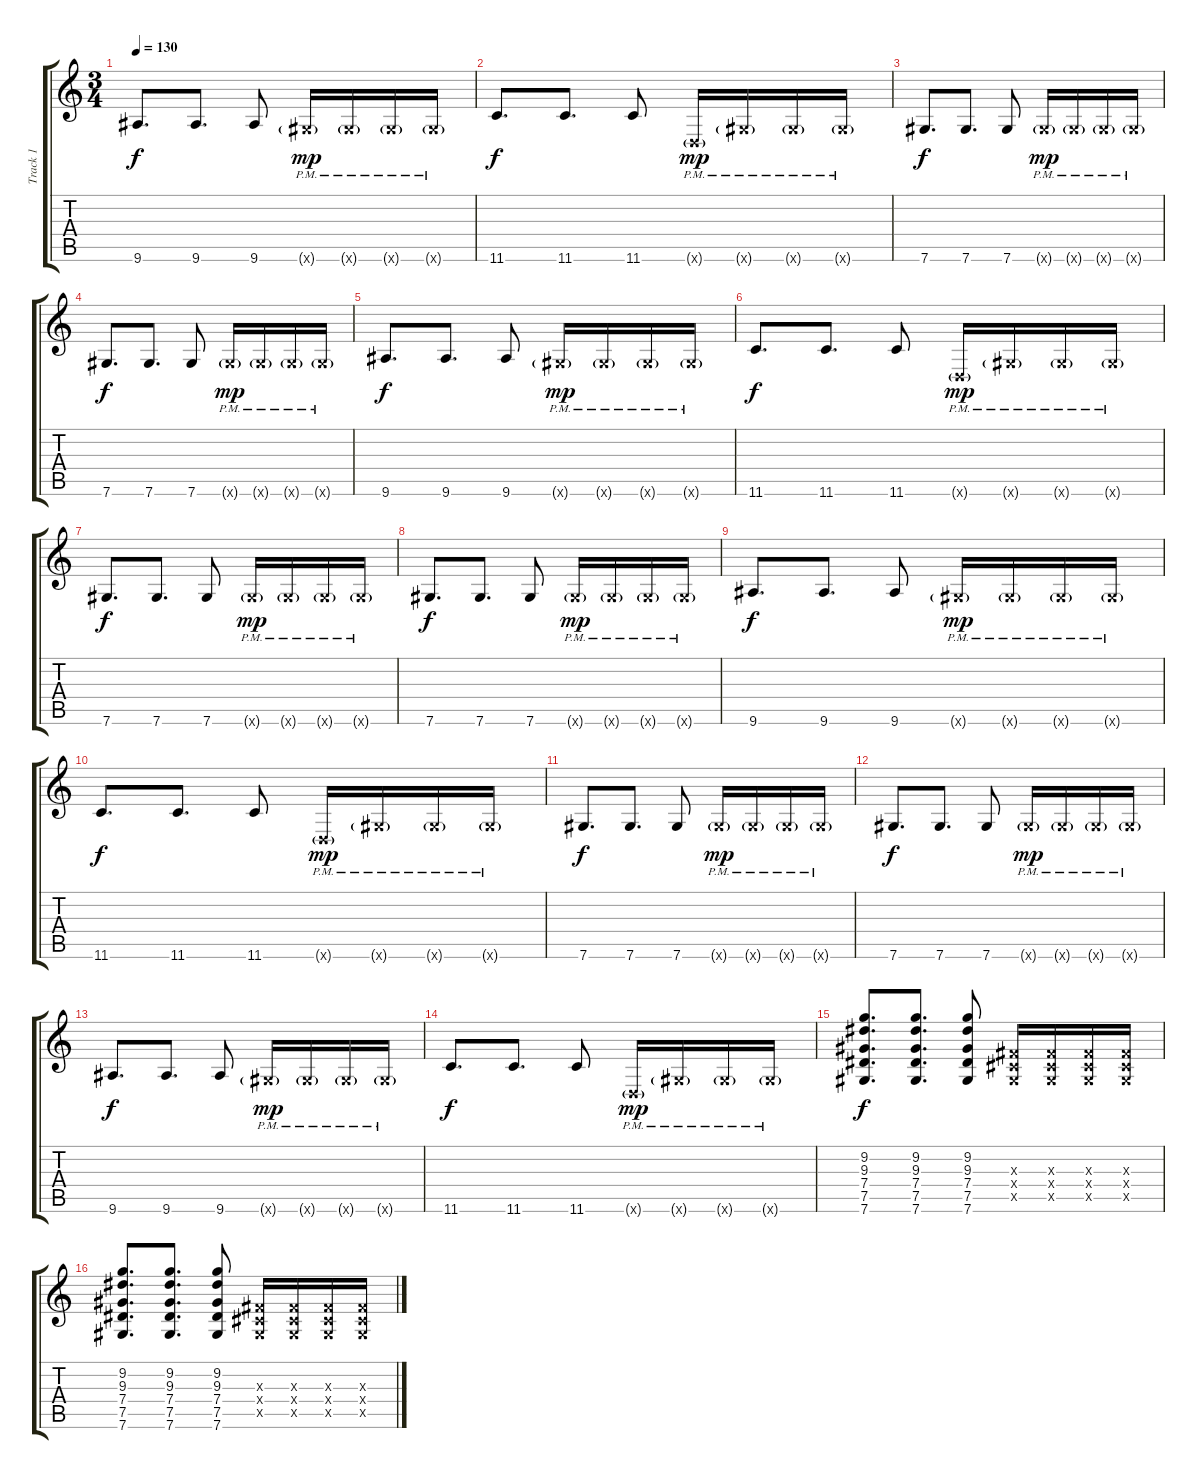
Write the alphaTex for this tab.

\track ("Track 1" "Track 1") {instrument acousticguitarsteel}
\staff {score tabs}
\tuning (Eb4 Bb3 Gb3 Db3 Ab2 Db2) {hide}
\ts (3 4)
\tempo 130
\clef g2
\ks c
9.6.8{d dy f} 9.6.8{d} 9.6.8 7.6{g pm x}.16{dy mp} 7.6{g pm x}.16 7.6{g pm x}.16 7.6{g pm x}.16 |
11.6.8{d dy f} 11.6.8{d} 11.6.8 1.6{g pm x}.16{dy mp} 7.6{g pm x}.16 7.6{g pm x}.16 7.6{g pm x}.16 |
7.6.8{d dy f} 7.6.8{d} 7.6.8 7.6{g pm x}.16{dy mp} 7.6{g pm x}.16 7.6{g pm x}.16 7.6{g pm x}.16 |
7.6.8{d dy f} 7.6.8{d} 7.6.8 7.6{g pm x}.16{dy mp} 7.6{g pm x}.16 7.6{g pm x}.16 7.6{g pm x}.16 |
9.6.8{d dy f} 9.6.8{d} 9.6.8 7.6{g pm x}.16{dy mp} 7.6{g pm x}.16 7.6{g pm x}.16 7.6{g pm x}.16 |
11.6.8{d dy f} 11.6.8{d} 11.6.8 1.6{g pm x}.16{dy mp} 7.6{g pm x}.16 7.6{g pm x}.16 7.6{g pm x}.16 |
7.6.8{d dy f} 7.6.8{d} 7.6.8 7.6{g pm x}.16{dy mp} 7.6{g pm x}.16 7.6{g pm x}.16 7.6{g pm x}.16 |
7.6.8{d dy f} 7.6.8{d} 7.6.8 7.6{g pm x}.16{dy mp} 7.6{g pm x}.16 7.6{g pm x}.16 7.6{g pm x}.16 |
9.6.8{d dy f} 9.6.8{d} 9.6.8 7.6{g pm x}.16{dy mp} 7.6{g pm x}.16 7.6{g pm x}.16 7.6{g pm x}.16 |
11.6.8{d dy f} 11.6.8{d} 11.6.8 1.6{g pm x}.16{dy mp} 7.6{g pm x}.16 7.6{g pm x}.16 7.6{g pm x}.16 |
7.6.8{d dy f} 7.6.8{d} 7.6.8 7.6{g pm x}.16{dy mp} 7.6{g pm x}.16 7.6{g pm x}.16 7.6{g pm x}.16 |
7.6.8{d dy f} 7.6.8{d} 7.6.8 7.6{g pm x}.16{dy mp} 7.6{g pm x}.16 7.6{g pm x}.16 7.6{g pm x}.16 |
9.6.8{d dy f} 9.6.8{d} 9.6.8 7.6{g pm x}.16{dy mp} 7.6{g pm x}.16 7.6{g pm x}.16 7.6{g pm x}.16 |
11.6.8{d dy f} 11.6.8{d} 11.6.8 1.6{g pm x}.16{dy mp} 7.6{g pm x}.16 7.6{g pm x}.16 7.6{g pm x}.16 |
(9.2 9.3 7.4 7.5 7.6).8{d dy f} (9.2 9.3 7.4 7.5 7.6).8{d} (9.2 9.3 7.4 7.5 7.6).8 (0.3{x} 0.4{x} 0.5{x}).16 (0.3{x} 0.4{x} 0.5{x}).16 (0.3{x} 0.4{x} 0.5{x}).16 (0.3{x} 0.4{x} 0.5{x}).16 |
(9.2 9.3 7.4 7.5 7.6).8{d} (9.2 9.3 7.4 7.5 7.6).8{d} (9.2 9.3 7.4 7.5 7.6).8 (0.3{x} 0.4{x} 0.5{x}).16 (0.3{x} 0.4{x} 0.5{x}).16 (0.3{x} 0.4{x} 0.5{x}).16 (0.3{x} 0.4{x} 0.5{x}).16
